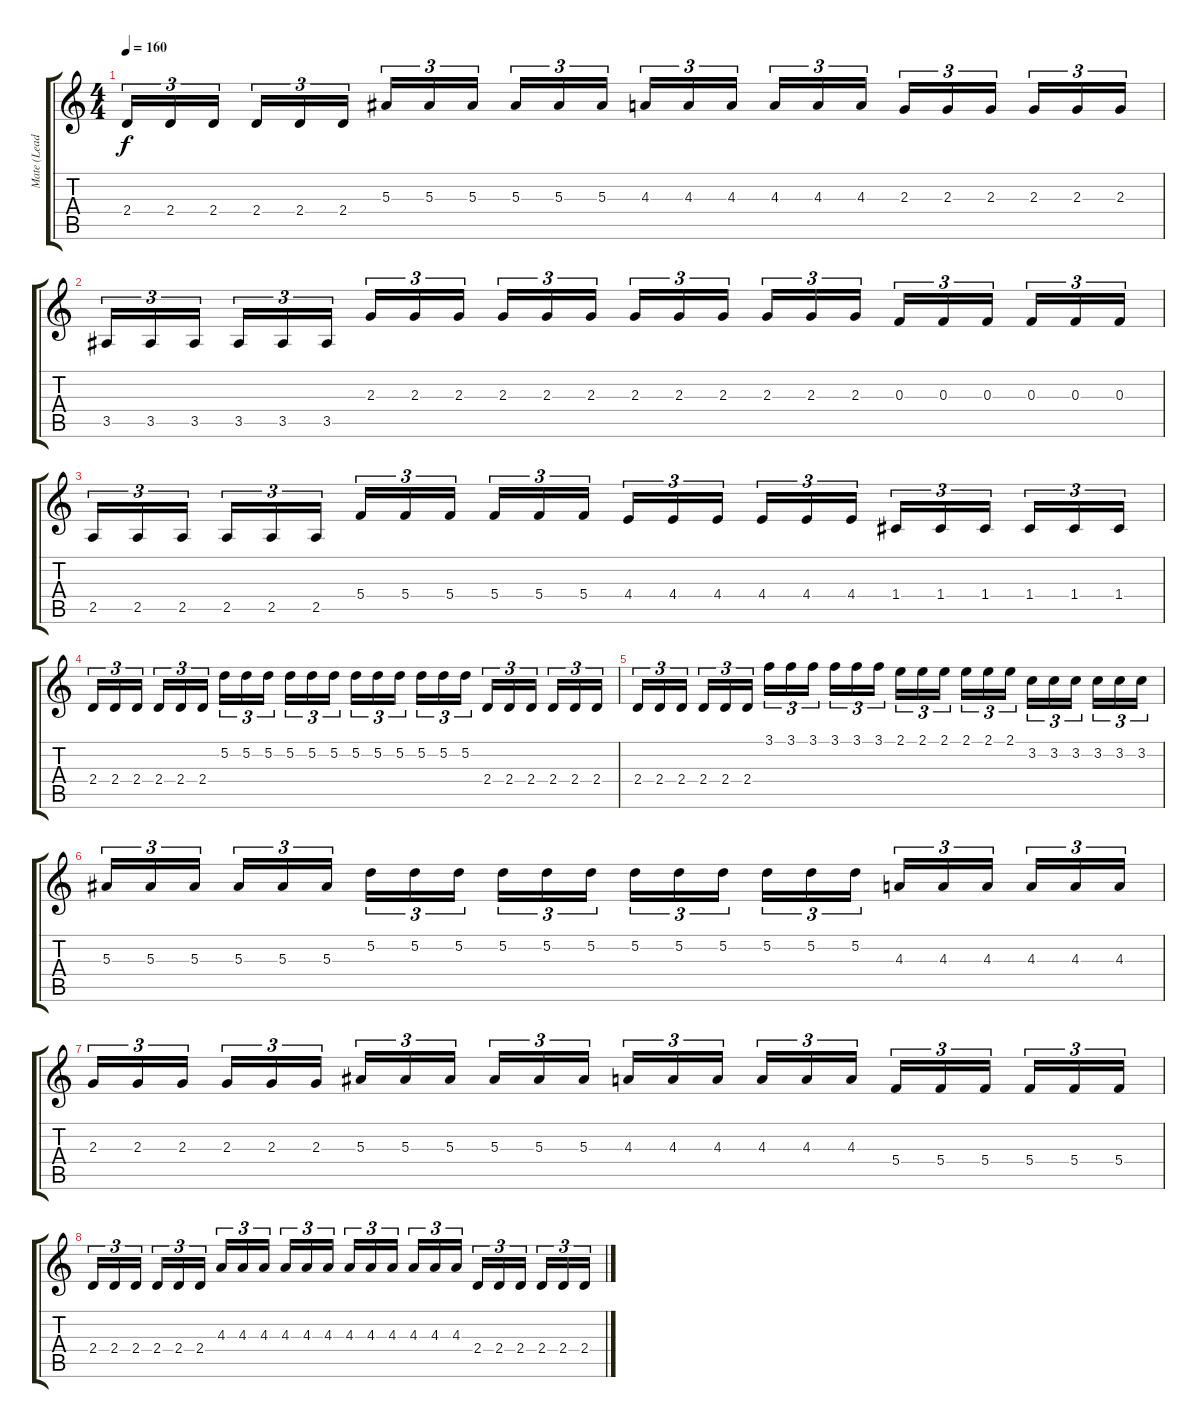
\track ("Mate (Lead)" "Mate (Lead") {instrument distortionguitar}
\staff {score tabs}
\tuning (D4 A3 F3 C3 G2 D2) {hide}
\ts (4 4)
\tempo 160
\clef g2
\ks c
2.4.16{tu (3 2) dy f} 2.4.16{tu (3 2)} 2.4.16{tu (3 2)} 2.4.16{tu (3 2)} 2.4.16{tu (3 2)} 2.4.16{tu (3 2)} 5.3.16{tu (3 2)} 5.3.16{tu (3 2)} 5.3.16{tu (3 2)} 5.3.16{tu (3 2)} 5.3.16{tu (3 2)} 5.3.16{tu (3 2)} 4.3.16{tu (3 2)} 4.3.16{tu (3 2)} 4.3.16{tu (3 2)} 4.3.16{tu (3 2)} 4.3.16{tu (3 2)} 4.3.16{tu (3 2)} 2.3.16{tu (3 2)} 2.3.16{tu (3 2)} 2.3.16{tu (3 2)} 2.3.16{tu (3 2)} 2.3.16{tu (3 2)} 2.3.16{tu (3 2)} |
3.5.16{tu (3 2)} 3.5.16{tu (3 2)} 3.5.16{tu (3 2)} 3.5.16{tu (3 2)} 3.5.16{tu (3 2)} 3.5.16{tu (3 2)} 2.3.16{tu (3 2)} 2.3.16{tu (3 2)} 2.3.16{tu (3 2)} 2.3.16{tu (3 2)} 2.3.16{tu (3 2)} 2.3.16{tu (3 2)} 2.3.16{tu (3 2)} 2.3.16{tu (3 2)} 2.3.16{tu (3 2)} 2.3.16{tu (3 2)} 2.3.16{tu (3 2)} 2.3.16{tu (3 2)} 0.3.16{tu (3 2)} 0.3.16{tu (3 2)} 0.3.16{tu (3 2)} 0.3.16{tu (3 2)} 0.3.16{tu (3 2)} 0.3.16{tu (3 2)} |
2.5.16{tu (3 2)} 2.5.16{tu (3 2)} 2.5.16{tu (3 2)} 2.5.16{tu (3 2)} 2.5.16{tu (3 2)} 2.5.16{tu (3 2)} 5.4.16{tu (3 2)} 5.4.16{tu (3 2)} 5.4.16{tu (3 2)} 5.4.16{tu (3 2)} 5.4.16{tu (3 2)} 5.4.16{tu (3 2)} 4.4.16{tu (3 2)} 4.4.16{tu (3 2)} 4.4.16{tu (3 2)} 4.4.16{tu (3 2)} 4.4.16{tu (3 2)} 4.4.16{tu (3 2)} 1.4.16{tu (3 2)} 1.4.16{tu (3 2)} 1.4.16{tu (3 2)} 1.4.16{tu (3 2)} 1.4.16{tu (3 2)} 1.4.16{tu (3 2)} |
2.4.16{tu (3 2)} 2.4.16{tu (3 2)} 2.4.16{tu (3 2)} 2.4.16{tu (3 2)} 2.4.16{tu (3 2)} 2.4.16{tu (3 2)} 5.2.16{tu (3 2)} 5.2.16{tu (3 2)} 5.2.16{tu (3 2)} 5.2.16{tu (3 2)} 5.2.16{tu (3 2)} 5.2.16{tu (3 2)} 5.2.16{tu (3 2)} 5.2.16{tu (3 2)} 5.2.16{tu (3 2)} 5.2.16{tu (3 2)} 5.2.16{tu (3 2)} 5.2.16{tu (3 2)} 2.4.16{tu (3 2)} 2.4.16{tu (3 2)} 2.4.16{tu (3 2)} 2.4.16{tu (3 2)} 2.4.16{tu (3 2)} 2.4.16{tu (3 2)} |
2.4.16{tu (3 2)} 2.4.16{tu (3 2)} 2.4.16{tu (3 2)} 2.4.16{tu (3 2)} 2.4.16{tu (3 2)} 2.4.16{tu (3 2)} 3.1.16{tu (3 2)} 3.1.16{tu (3 2)} 3.1.16{tu (3 2)} 3.1.16{tu (3 2)} 3.1.16{tu (3 2)} 3.1.16{tu (3 2)} 2.1.16{tu (3 2)} 2.1.16{tu (3 2)} 2.1.16{tu (3 2)} 2.1.16{tu (3 2)} 2.1.16{tu (3 2)} 2.1.16{tu (3 2)} 3.2.16{tu (3 2)} 3.2.16{tu (3 2)} 3.2.16{tu (3 2)} 3.2.16{tu (3 2)} 3.2.16{tu (3 2)} 3.2.16{tu (3 2)} |
5.3.16{tu (3 2)} 5.3.16{tu (3 2)} 5.3.16{tu (3 2)} 5.3.16{tu (3 2)} 5.3.16{tu (3 2)} 5.3.16{tu (3 2)} 5.2.16{tu (3 2)} 5.2.16{tu (3 2)} 5.2.16{tu (3 2)} 5.2.16{tu (3 2)} 5.2.16{tu (3 2)} 5.2.16{tu (3 2)} 5.2.16{tu (3 2)} 5.2.16{tu (3 2)} 5.2.16{tu (3 2)} 5.2.16{tu (3 2)} 5.2.16{tu (3 2)} 5.2.16{tu (3 2)} 4.3.16{tu (3 2)} 4.3.16{tu (3 2)} 4.3.16{tu (3 2)} 4.3.16{tu (3 2)} 4.3.16{tu (3 2)} 4.3.16{tu (3 2)} |
2.3.16{tu (3 2)} 2.3.16{tu (3 2)} 2.3.16{tu (3 2)} 2.3.16{tu (3 2)} 2.3.16{tu (3 2)} 2.3.16{tu (3 2)} 5.3.16{tu (3 2)} 5.3.16{tu (3 2)} 5.3.16{tu (3 2)} 5.3.16{tu (3 2)} 5.3.16{tu (3 2)} 5.3.16{tu (3 2)} 4.3.16{tu (3 2)} 4.3.16{tu (3 2)} 4.3.16{tu (3 2)} 4.3.16{tu (3 2)} 4.3.16{tu (3 2)} 4.3.16{tu (3 2)} 5.4.16{tu (3 2)} 5.4.16{tu (3 2)} 5.4.16{tu (3 2)} 5.4.16{tu (3 2)} 5.4.16{tu (3 2)} 5.4.16{tu (3 2)} |
2.4.16{tu (3 2)} 2.4.16{tu (3 2)} 2.4.16{tu (3 2)} 2.4.16{tu (3 2)} 2.4.16{tu (3 2)} 2.4.16{tu (3 2)} 4.3.16{tu (3 2)} 4.3.16{tu (3 2)} 4.3.16{tu (3 2)} 4.3.16{tu (3 2)} 4.3.16{tu (3 2)} 4.3.16{tu (3 2)} 4.3.16{tu (3 2)} 4.3.16{tu (3 2)} 4.3.16{tu (3 2)} 4.3.16{tu (3 2)} 4.3.16{tu (3 2)} 4.3.16{tu (3 2)} 2.4.16{tu (3 2)} 2.4.16{tu (3 2)} 2.4.16{tu (3 2)} 2.4.16{tu (3 2)} 2.4.16{tu (3 2)} 2.4.16{tu (3 2)}
